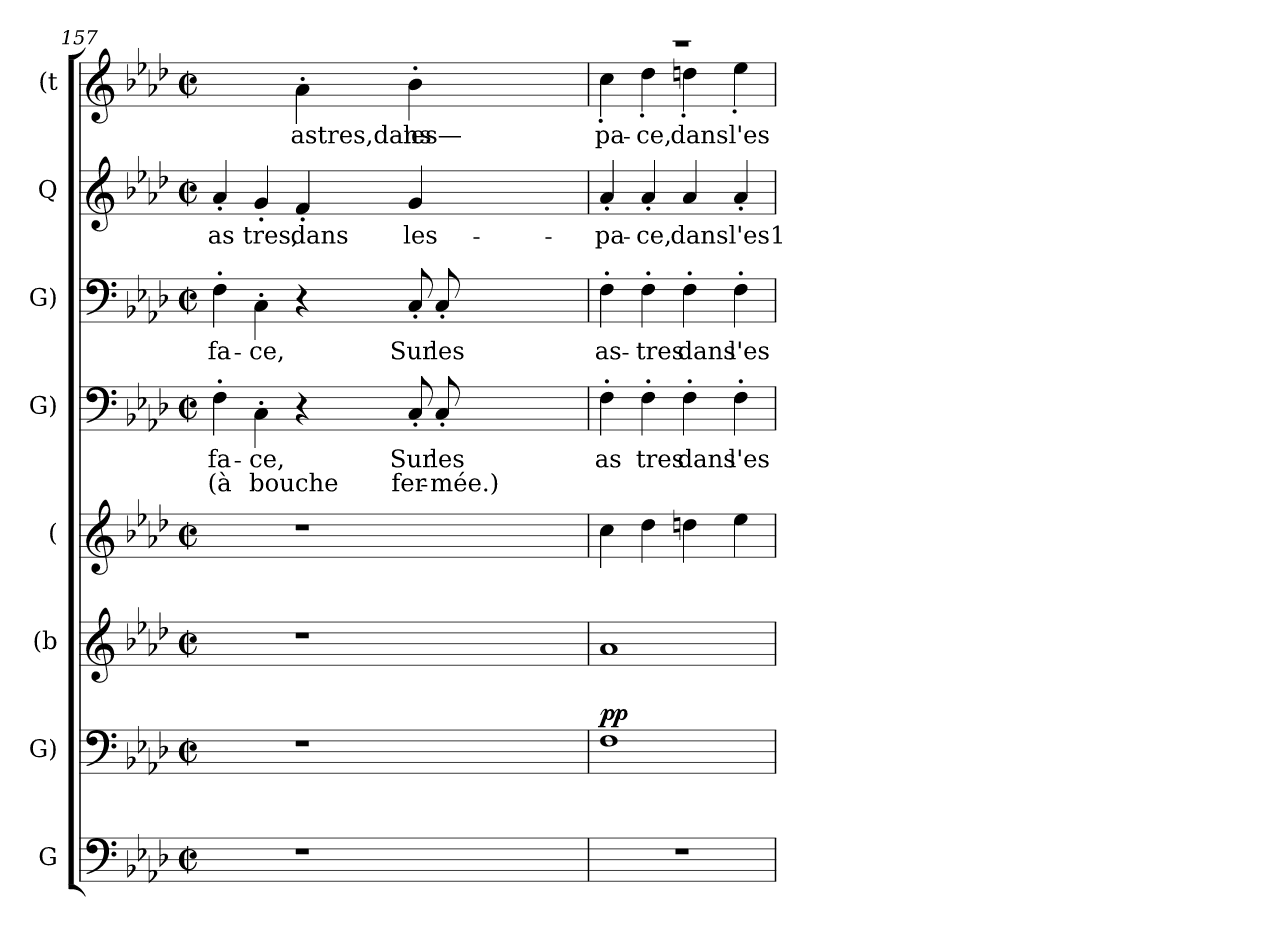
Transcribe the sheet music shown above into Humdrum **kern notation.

**kern	**kern	**dynam	**kern	**kern	**kern	**text	**text	**kern	**text	**kern	**text	**kern	**text
*part8	*part7	*part7	*part6	*part5	*part4	*part4	*part4	*part3	*part3	*part2	*part2	*part1	*part1
*staff8	*staff7	*staff7	*staff6	*staff5	*staff4	*staff4	*staff4	*staff3	*staff3	*staff2	*staff2	*staff1	*staff1
*I"G	*I"G)	*	*I"(b	*I"(	*I"G)	*	*	*I"G)	*	*I"Q	*	*I"(t	*
*clefF4	*clefF4	*	*clefG2	*clefG2	*clefF4	*	*	*clefF4	*	*clefG2	*	*clefG2	*
*k[b-e-a-d-]	*k[b-e-a-d-]	*	*k[b-e-a-d-]	*k[b-e-a-d-]	*k[b-e-a-d-]	*	*	*k[b-e-a-d-]	*	*k[b-e-a-d-]	*	*k[b-e-a-d-]	*
*M2/2	*M2/2	*	*M2/2	*M2/2	*M2/2	*	*	*M2/2	*	*M2/2	*	*M2/2	*
*met(c|)	*met(c|)	*	*met(c|)	*met(c|)	*met(c|)	*	*	*met(c|)	*	*met(c|)	*	*met(c|)	*
=157	=157	=157	=157	=157	=157	=157	=157	=157	=157	=157	=157	=157	=157
4ryy	4ryy	.	4ryy	4ryy	4F'>i\	fa-	(à	4F'>i\	fa-	4a-'<i/	as	4ryy	.
4ryy	4ryy	.	4ryy	4ryy	4C'>i\	ce,	bouche	4C'>i\	ce,	4g'<i/	tres,	4ryy	.
1r	1r	.	1r	1r	4r	.	.	4r	.	4f'<i/	dans	4a-'>i\	astres,dans
.	.	.	.	.	8C'<i/	Sur	fer-	8C'<i/	Sur	4gi/	les-	4b-'>i\	les—
.	.	.	.	.	8C'<i/	les	mée.)	8C'<i/	les	.	.	.	.
.	.	.	.	.	1ryy	.	.	1ryy	.	1ryy	.	1ryy	.
2ryy	2ryy	.	2ryy	2ryy	.	.	.	.	.	.	.	.	.
=158	=158	=158	=158	=158	=158	=158	=158	=158	=158	=158	=158	=158	=158
*	*	*	*	*	*	*	*	*	*	*	*	*^	*
!	!	!LO:DY:a	!	!	!	!	!	!	!	!	!	!	!	!
1r	1Fi/	pp	1a-i/	4cci\	4F'>i\	as	.	4F'>i\	as-	4a-'<i/	pa-	1r	4cc'>j\	pa-
.	.	.	.	4dd-i\	4F'>i\	tres	.	4F'>i\	tres	4a-'<i/	ce,	.	4dd-'>j\	ce,
.	.	.	.	4ddni\	4F'>i\	dans	.	4F'>i\	dans	4a-i/	dans	.	4ddn'>j\	dans
.	.	.	.	4ee-i\	4F'>i\	l'es	.	4F'>i\	l'es	4a-'<i/	l'es1	.	4ee-'>j\	l'es
*	*	*	*	*	*	*	*	*	*	*	*	*v	*v	*
=	=	=	=	=	=	=	=	=	=	=	=	=	=
*-	*-	*-	*-	*-	*-	*-	*-	*-	*-	*-	*-	*-	*-
